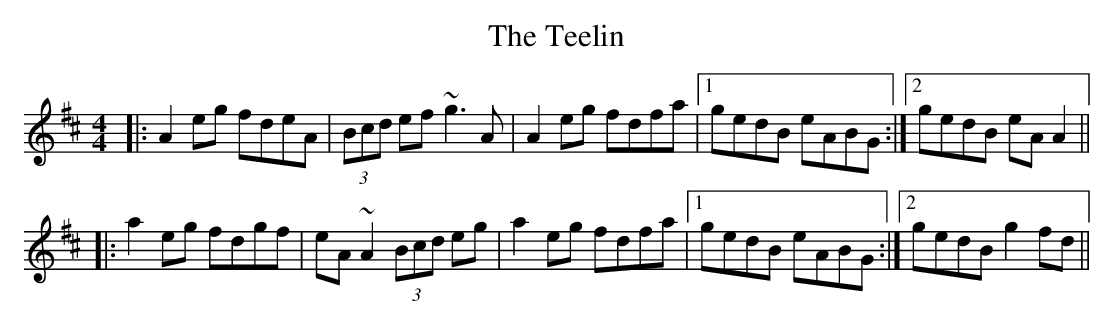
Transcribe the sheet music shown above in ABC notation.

X:1
T: The Teelin
M: 4/4
L: 1/8
K: Amix
|:A2eg fdeA|(3Bcd ef ~g3A|A2eg fdfa|1 gedB eABG:|2 gedB eAA2||
|:a2eg fdgf|eA~A2 (3Bcd eg|a2eg fdfa|1 gedB eABG:|2 gedB g2fd||
